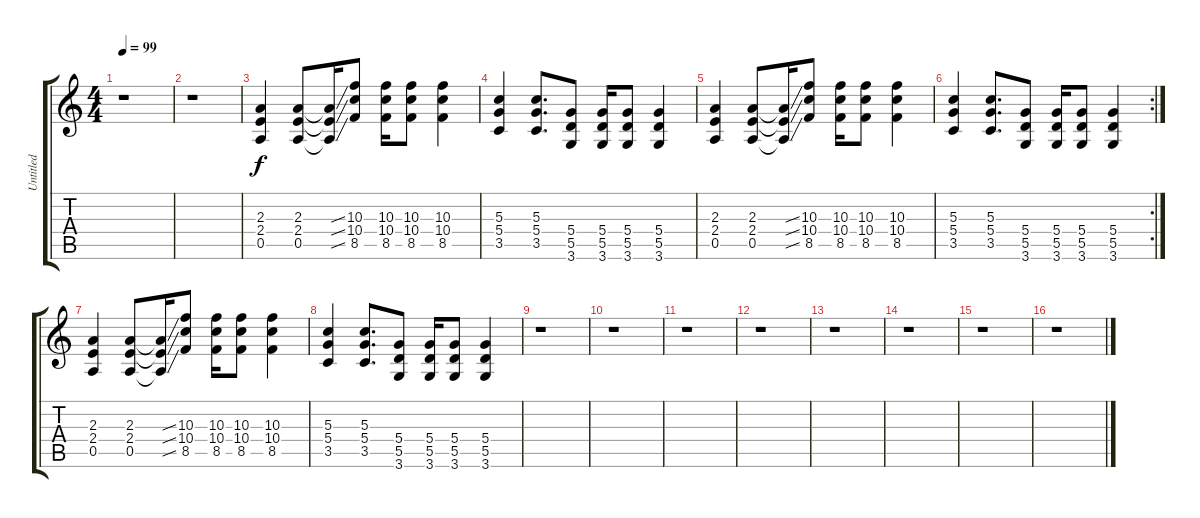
\track ("Untitled" "Untitled") {instrument distortionguitar}
\staff {score tabs}
\tuning (E4 B3 G3 D3 A2 E2) {hide}
\ts (4 4)
\tempo 99
\clef g2
\ks c
r.1{dy f} |
r.1 |
(2.3 2.4 0.5).4 (2.3 2.4 0.5).8 (2.3{ss t} 2.4{ss t} 0.5{ss t}).16 (10.3 10.4 8.5).8 (10.3 10.4 8.5).16 (10.3 10.4 8.5).8 (10.3 10.4 8.5).4 |
(5.3 5.4 3.5).4 (5.3 5.4 3.5).8{d} (5.4 5.5 3.6).8 (5.4 5.5 3.6).16 (5.4 5.5 3.6).8 (5.4 5.5 3.6).4 |
(2.3 2.4 0.5).4 (2.3 2.4 0.5).8 (2.3{ss t} 2.4{ss t} 0.5{ss t}).16 (10.3 10.4 8.5).8 (10.3 10.4 8.5).16 (10.3 10.4 8.5).8 (10.3 10.4 8.5).4 |
\rc 2
(5.3 5.4 3.5).4 (5.3 5.4 3.5).8{d} (5.4 5.5 3.6).8 (5.4 5.5 3.6).16 (5.4 5.5 3.6).8 (5.4 5.5 3.6).4 |
(2.3 2.4 0.5).4 (2.3 2.4 0.5).8 (2.3{ss t} 2.4{ss t} 0.5{ss t}).16 (10.3 10.4 8.5).8 (10.3 10.4 8.5).16 (10.3 10.4 8.5).8 (10.3 10.4 8.5).4 |
(5.3 5.4 3.5).4 (5.3 5.4 3.5).8{d} (5.4 5.5 3.6).8 (5.4 5.5 3.6).16 (5.4 5.5 3.6).8 (5.4 5.5 3.6).4 |
r.1 |
r.1 |
r.1 |
r.1 |
r.1 |
r.1 |
r.1 |
r.1
